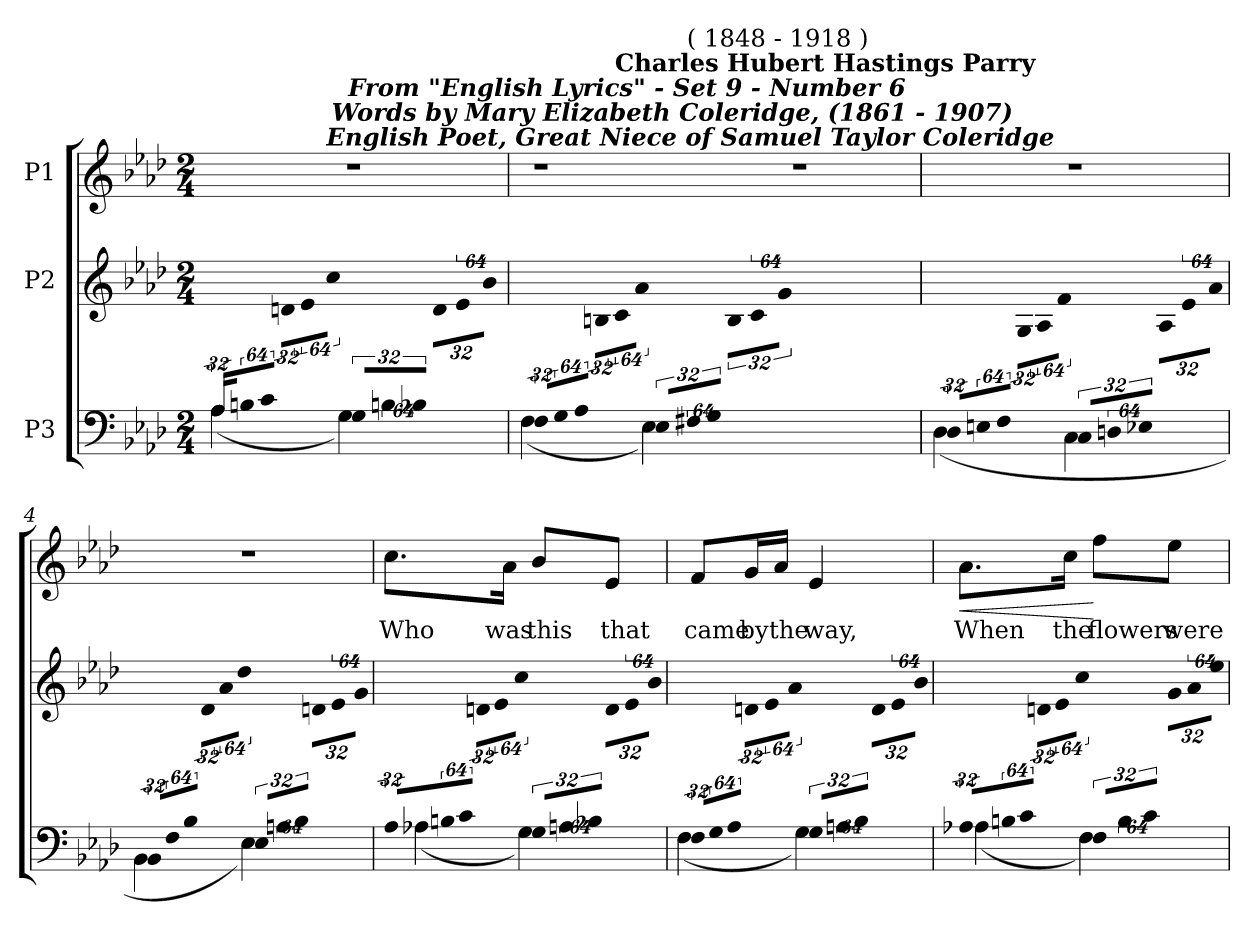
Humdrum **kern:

**kern	**kern	**kern	**text	**dynam
*part3	*part2	*part1	*part1	*part1
*staff3	*staff2	*staff1	*staff1	*staff1
*I"P3	*I"P2	*I"P1	*	*
!!LO:PB:g=z
*clefF4	*clefG2	*clefG2	*	*
*k[b-e-a-d-]	*k[b-e-a-d-]	*k[b-e-a-d-]	*	*
*A-:	*A-:	*A-:	*	*
*M2/4	*M2/4	*M2/4	*	*
*MM70	*MM70	*MM70	*	*
=1	=1	=1	=1	=1
!	!	!LO:TX:a:B:t=Editor&colon; John Henry Fowler	!	!
!	!	!LO:TX:a:Bi:t=(  Revision&colon;   5 - 21 - 2008  )	!	!
!	!	!LO:TX:a:Bi:t=Lightly	!	!
!LO:N:vis=16	!	!LO:N:vis=1	!	!
*^	*	*^	*	*
*	*	*	*	*^	*	*
*	*	*	*	*	*^	*	*
(512%21A-i/LL	(4A-i\	32ryy	2r	8ryy	8ryy	8ryy	.	.
.	.	128ryy	.	.	.	.	.	.
.	.	512ryy	.	.	.	.	.	.
!LO:N:vis=16	!	!	!	!	!	!	!	!
1024%43Bni/	.	32ryy	.	.	.	.	.	.
.	.	128ryy	.	.	.	.	.	.
.	.	512.ryy	.	.	.	.	.	.
!LO:N:vis=16	!	!	!	!	!	!	!	!
1024%43ci/JJ	.	32ryy	.	.	.	.	.	.
.	.	128ryy	.	.	.	.	.	.
.	.	512.ryy	.	.	.	.	.	.
!	!	!LO:N:vis=16	!	!	!	!	!	!
32ryy	.	512%21dni\LL	.	16ryy	16ryy	16ryy	.	.
128ryy	.	.	.	.	.	.	.	.
512ryy	.	.	.	.	.	.	.	.
!	!	!LO:N:vis=16	!	!	!	!	!	!
32ryy	.	1024%43e-i\	.	.	.	.	.	.
.	.	.	.	64ryy	64..ryy	32...ryy	.	.
128ryy	.	.	.	.	.	.	.	.
.	.	.	.	256ryy	.	.	.	.
512.ryy	.	.	.	.	.	.	.	.
.	.	.	.	1024ryy	.	.	.	.
!	!	!	!	!LO:TX:a:Bi:t=English Poet, Great Niece of Samuel Taylor Coleridge	!	!	!	!
!	!	!LO:N:vis=16	!	!	!	!	!	!
32ryy	.	1024%43cci\JJ	.	4ryy	.	.	.	.
!	!	!	!	!	!LO:TX:a:Bi:t=Words by Mary Elizabeth Coleridge, (1861 - 1907)	!	!	!
.	.	.	.	.	4ryy	.	.	.
128ryy	.	.	.	.	.	.	.	.
!	!	!	!	!	!	!LO:TX:a:Bi:t=From "English Lyrics" -  Set 9 -  Number 6	!	!
.	.	.	.	.	.	4ryy	.	.
512.ryy)	.	.	.	.	.	.	.	.
!LO:N:vis=16	!	!	!	!	!	!	!	!
(512%21Gi/LL	4Gi\)	32ryy	.	.	.	.	.	.
.	.	128ryy	.	.	.	.	.	.
.	.	512ryy	.	.	.	.	.	.
!LO:N:vis=16	!	!	!	!	!	!	!	!
1024%43Bni/	.	32ryy	.	.	.	.	.	.
.	.	128ryy	.	.	.	.	.	.
.	.	512.ryy	.	.	.	.	.	.
!LO:N:vis=16	!	!	!	!	!	!	!	!
1024%43B-Xi/JJ	.	32ryy	.	.	.	.	.	.
.	.	128ryy	.	.	.	.	.	.
.	.	512.ryy	.	.	.	.	.	.
!	!	!LO:N:vis=16	!	!	!	!	!	!
32ryy	.	512%21di\LL	.	.	.	.	.	.
128ryy	.	.	.	.	.	.	.	.
512ryy	.	.	.	.	.	.	.	.
!	!	!LO:N:vis=16	!	!	!	!	!	!
32ryy	.	1024%43e-i\	.	.	.	.	.	.
128ryy	.	.	.	.	.	.	.	.
512.ryy	.	.	.	.	.	.	.	.
!	!	!LO:N:vis=16	!	!	!	!	!	!
32ryy	.	1024%43b-i\JJ	.	32ryy	.	.	.	.
.	.	.	.	.	32ryy	.	.	.
128ryy	.	.	.	128ryy	.	.	.	.
.	.	.	.	.	256ryy	256ryy	.	.
512.ryy)	.	.	.	512.ryy	.	.	.	.
=2	=2	=2	=2	=2	=2	=2	=2	=2
!LO:N:vis=16	!	!	!LO:N:vis=1	!	!	!	!	!
*	*	*	*	*	*v	*v	*	*
(512%21Fi/LL	(4Fi\	32ryy	2r	8ryy	4ryy	.	.
.	.	128ryy	.	.	.	.	.
.	.	512ryy	.	.	.	.	.
!LO:N:vis=16	!	!	!	!	!	!	!
1024%43Gi/	.	32ryy	.	.	.	.	.
.	.	128ryy	.	.	.	.	.
.	.	512.ryy	.	.	.	.	.
!LO:N:vis=16	!	!	!	!	!	!	!
1024%43A-i/JJ	.	32ryy	.	.	.	.	.
.	.	128ryy	.	.	.	.	.
.	.	512.ryy	.	.	.	.	.
!	!	!LO:N:vis=16	!	!	!	!	!
32ryy	.	512%21Bni\LL	.	32ryy	.	.	.
128ryy	.	.	.	128ryy	.	.	.
512ryy	.	.	.	512ryy	.	.	.
!	!	!	!	!LO:TX:a:B:t=Charles Hubert Hastings Parry	!	!	!
!	!	!LO:N:vis=16	!	!	!	!	!
32ryy	.	1024%43ci\	.	2ryy	.	.	.
128ryy	.	.	.	.	.	.	.
512.ryy	.	.	.	.	.	.	.
!	!	!LO:N:vis=16	!	!	!	!	!
32ryy	.	1024%43a-i\JJ	.	.	.	.	.
128ryy	.	.	.	.	.	.	.
512.ryy)	.	.	.	.	.	.	.
!LO:N:vis=16	!	!	!	!	!	!	!
(512%21E-i/LL	4E-i\)	32ryy	.	.	32ryy	.	.
.	.	128ryy	.	.	128ryy	.	.
.	.	512ryy	.	.	512ryy	.	.
!	!	!	!	!	!LO:TX:a:t=( 1848 - 1918 )	!	!
!LO:N:vis=16	!	!	!	!	!	!	!
1024%43F#Xi/	.	32ryy	.	.	2ryy	.	.
.	.	128ryy	.	.	.	.	.
.	.	512.ryy	.	.	.	.	.
!LO:N:vis=16	!	!	!	!	!	!	!
1024%43Gi/JJ	.	32ryy	.	.	.	.	.
.	.	128ryy	.	.	.	.	.
.	.	512.ryy	.	.	.	.	.
!	!	!LO:N:vis=16	!	!	!	!	!
32ryy	.	512%21Bi\LL	.	.	.	.	.
128ryy	.	.	.	.	.	.	.
512ryy	.	.	.	.	.	.	.
!	!	!LO:N:vis=16	!	!	!	!	!
32ryy	.	1024%43ci\	.	.	.	.	.
128ryy	.	.	.	.	.	.	.
512.ryy	.	.	.	.	.	.	.
!	!	!LO:N:vis=16	!	!	!	!	!
32ryy	.	1024%43gi\JJ	.	.	.	.	.
128ryy	.	.	.	.	.	.	.
512.ryy)	.	.	.	.	.	.	.
!	!	!	!LO:N:vis=1	!	!	!	!
2ryy	2ryy	2ryy	2r	.	.	.	.
.	.	.	.	4ryy	.	.	.
.	.	.	.	.	8ryy	.	.
.	.	.	.	16ryy	16ryy	.	.
.	.	.	.	64ryy	64ryy	.	.
.	.	.	.	256.ryy	256.ryy	.	.
!!LO:LB:g=z
=3	=3	=3	=3	=3	=3	=3	=3
!LO:N:vis=16	!	!	!LO:N:vis=1	!	!	!	!
*	*	*	*v	*v	*v	*	*
(512%21D-i/LL	(4D-i\	32ryy	2r	.	.
.	.	128ryy	.	.	.
.	.	512ryy	.	.	.
!LO:N:vis=16	!	!	!	!	!
1024%43Eni/	.	32ryy	.	.	.
.	.	128ryy	.	.	.
.	.	512.ryy	.	.	.
!LO:N:vis=16	!	!	!	!	!
1024%43Fi/JJ	.	32ryy	.	.	.
.	.	128ryy	.	.	.
.	.	512.ryy	.	.	.
!	!	!LO:N:vis=16	!	!	!
32ryy	.	512%21Gi\LL	.	.	.
128ryy	.	.	.	.	.
512ryy	.	.	.	.	.
!	!	!LO:N:vis=16	!	!	!
32ryy	.	1024%43A-i\	.	.	.
128ryy	.	.	.	.	.
512.ryy	.	.	.	.	.
!	!	!LO:N:vis=16	!	!	!
32ryy	.	1024%43fi\JJ	.	.	.
128ryy	.	.	.	.	.
512.ryy)	.	.	.	.	.
!LO:N:vis=16	!	!	!	!	!
(512%21Ci/LL	4Ci\	32ryy	.	.	.
.	.	128ryy	.	.	.
.	.	512ryy	.	.	.
!LO:N:vis=16	!	!	!	!	!
1024%43Dni/	.	32ryy	.	.	.
.	.	128ryy	.	.	.
.	.	512.ryy	.	.	.
!LO:N:vis=16	!	!	!	!	!
1024%43E-Xi/JJ	.	32ryy	.	.	.
.	.	128ryy	.	.	.
.	.	512.ryy	.	.	.
!	!	!LO:N:vis=16	!	!	!
32ryy	.	512%21A-i\LL	.	.	.
128ryy	.	.	.	.	.
512ryy	.	.	.	.	.
!	!	!LO:N:vis=16	!	!	!
32ryy	.	1024%43e-i\	.	.	.
128ryy	.	.	.	.	.
512.ryy	.	.	.	.	.
!	!	!LO:N:vis=16	!	!	!
32ryy	.	1024%43a-i\JJ	.	.	.
128ryy	.	.	.	.	.
512.ryy)	.	.	.	.	.
=4	=4	=4	=4	=4	=4
!LO:N:vis=16	!	!	!LO:N:vis=1	!	!
(512%21BB-i/LL	4BB-i\	32ryy	2r	.	.
.	.	128ryy	.	.	.
.	.	512ryy	.	.	.
!LO:N:vis=16	!	!	!	!	!
1024%43Fi/	.	32ryy	.	.	.
.	.	128ryy	.	.	.
.	.	512.ryy	.	.	.
!LO:N:vis=16	!	!	!	!	!
1024%43B-i/JJ	.	32ryy	.	.	.
.	.	128ryy	.	.	.
.	.	512.ryy	.	.	.
!	!	!LO:N:vis=16	!	!	!
32ryy	.	512%21d-i\LL	.	.	.
128ryy	.	.	.	.	.
512ryy	.	.	.	.	.
!	!	!LO:N:vis=16	!	!	!
32ryy	.	1024%43a-i\	.	.	.
128ryy	.	.	.	.	.
512.ryy	.	.	.	.	.
!	!	!LO:N:vis=16	!	!	!
32ryy	.	1024%43dd-i\JJ	.	.	.
128ryy	.	.	.	.	.
512.ryy)	.	.	.	.	.
!LO:N:vis=16	!	!	!	!	!
(512%21E-i/LL	4E-i\)	32ryy	.	.	.
.	.	128ryy	.	.	.
.	.	512ryy	.	.	.
!LO:N:vis=16	!	!	!	!	!
1024%43Ani/	.	32ryy	.	.	.
.	.	128ryy	.	.	.
.	.	512.ryy	.	.	.
!LO:N:vis=16	!	!	!	!	!
1024%43B-i/JJ	.	32ryy	.	.	.
.	.	128ryy	.	.	.
.	.	512.ryy	.	.	.
!	!	!LO:N:vis=16	!	!	!
32ryy	.	512%21dni\LL	.	.	.
128ryy	.	.	.	.	.
512ryy	.	.	.	.	.
!	!	!LO:N:vis=16	!	!	!
32ryy	.	1024%43e-i\	.	.	.
128ryy	.	.	.	.	.
512.ryy	.	.	.	.	.
!	!	!LO:N:vis=16	!	!	!
32ryy	.	1024%43gi\JJ	.	.	.
128ryy	.	.	.	.	.
512.ryy)	.	.	.	.	.
=5	=5	=5	=5	=5	=5
!LO:N:vis=16	!	!	!	!	!
!	!	!	!	!LO:LY:b:color=#000000	!
(512%21A-i/LL	(4A-Xi\	32ryy	8.cci\L	Who	.
.	.	128ryy	.	.	.
.	.	512ryy	.	.	.
!LO:N:vis=16	!	!	!	!	!
1024%43Bni/	.	32ryy	.	.	.
.	.	128ryy	.	.	.
.	.	512.ryy	.	.	.
!LO:N:vis=16	!	!	!	!	!
1024%43ci/JJ	.	32ryy	.	.	.
.	.	128ryy	.	.	.
.	.	512.ryy	.	.	.
!	!	!LO:N:vis=16	!	!	!
32ryy	.	512%21dni\LL	.	.	.
128ryy	.	.	.	.	.
512ryy	.	.	.	.	.
!	!	!LO:N:vis=16	!	!	!
32ryy	.	1024%43e-i\	.	.	.
!	!	!	!	!LO:LY:b:color=#000000	!
.	.	.	16a-i\Jk	was	.
128ryy	.	.	.	.	.
512.ryy	.	.	.	.	.
!	!	!LO:N:vis=16	!	!	!
32ryy	.	1024%43cci\JJ	.	.	.
128ryy	.	.	.	.	.
512.ryy)	.	.	.	.	.
!LO:N:vis=16	!	!	!	!	!
!	!	!	!	!LO:LY:b:color=#000000	!
(512%21Gi/LL	4Gi\)	32ryy	8b-i/L	this	.
.	.	128ryy	.	.	.
.	.	512ryy	.	.	.
!LO:N:vis=16	!	!	!	!	!
1024%43Ani/	.	32ryy	.	.	.
.	.	128ryy	.	.	.
.	.	512.ryy	.	.	.
!LO:N:vis=16	!	!	!	!	!
1024%43B-Xi/JJ	.	32ryy	.	.	.
.	.	128ryy	.	.	.
.	.	512.ryy	.	.	.
!	!	!LO:N:vis=16	!	!	!
!	!	!	!	!LO:LY:b:color=#000000	!
32ryy	.	512%21di\LL	8e-i/J	that	.
128ryy	.	.	.	.	.
512ryy	.	.	.	.	.
!	!	!LO:N:vis=16	!	!	!
32ryy	.	1024%43e-i\	.	.	.
128ryy	.	.	.	.	.
512.ryy	.	.	.	.	.
!	!	!LO:N:vis=16	!	!	!
32ryy	.	1024%43b-i\JJ	.	.	.
128ryy	.	.	.	.	.
512.ryy)	.	.	.	.	.
!!LO:LB:g=z
=6	=6	=6	=6	=6	=6
!LO:N:vis=16	!	!	!	!	!
!	!	!	!	!LO:LY:b:color=#000000	!
(512%21Fi/LL	(4Fi\	32ryy	8fi/L	came	.
.	.	128ryy	.	.	.
.	.	512ryy	.	.	.
!LO:N:vis=16	!	!	!	!	!
1024%43Gi/	.	32ryy	.	.	.
.	.	128ryy	.	.	.
.	.	512.ryy	.	.	.
!LO:N:vis=16	!	!	!	!	!
1024%43A-i/JJ	.	32ryy	.	.	.
.	.	128ryy	.	.	.
.	.	512.ryy	.	.	.
!	!	!LO:N:vis=16	!	!	!
!	!	!	!	!LO:LY:b:color=#000000	!
32ryy	.	512%21dni\LL	16gi/L	by	.
128ryy	.	.	.	.	.
512ryy	.	.	.	.	.
!	!	!LO:N:vis=16	!	!	!
32ryy	.	1024%43e-i\	.	.	.
!	!	!	!	!LO:LY:b:color=#000000	!
.	.	.	16a-i/JJ	the	.
128ryy	.	.	.	.	.
512.ryy	.	.	.	.	.
!	!	!LO:N:vis=16	!	!	!
32ryy	.	1024%43a-i\JJ	.	.	.
128ryy	.	.	.	.	.
512.ryy)	.	.	.	.	.
!LO:N:vis=16	!	!	!	!	!
!	!	!	!	!LO:LY:b:color=#000000	!
(512%21Gi/LL	4Gi\)	32ryy	4e-i/	way,	.
.	.	128ryy	.	.	.
.	.	512ryy	.	.	.
!LO:N:vis=16	!	!	!	!	!
1024%43Ani/	.	32ryy	.	.	.
.	.	128ryy	.	.	.
.	.	512.ryy	.	.	.
!LO:N:vis=16	!	!	!	!	!
1024%43B-i/JJ	.	32ryy	.	.	.
.	.	128ryy	.	.	.
.	.	512.ryy	.	.	.
!	!	!LO:N:vis=16	!	!	!
32ryy	.	512%21di\LL	.	.	.
128ryy	.	.	.	.	.
512ryy	.	.	.	.	.
!	!	!LO:N:vis=16	!	!	!
32ryy	.	1024%43e-i\	.	.	.
128ryy	.	.	.	.	.
512.ryy	.	.	.	.	.
!	!	!LO:N:vis=16	!	!	!
32ryy	.	1024%43b-i\JJ	.	.	.
128ryy	.	.	.	.	.
512.ryy)	.	.	.	.	.
=7	=7	=7	=7	=7	=7
!LO:N:vis=16	!	!	!	!	!
!	!	!	!	!LO:LY:b:color=#000000	!LO:HP:b
(512%21A-Xi/LL	(4A-i\	32ryy	8.a-i\L	When	<
.	.	128ryy	.	.	.
.	.	512ryy	.	.	.
!LO:N:vis=16	!	!	!	!	!
1024%43Bni/	.	32ryy	.	.	.
.	.	128ryy	.	.	.
.	.	512.ryy	.	.	.
!LO:N:vis=16	!	!	!	!	!
1024%43ci/JJ	.	32ryy	.	.	.
.	.	128ryy	.	.	.
.	.	512.ryy	.	.	.
!	!	!LO:N:vis=16	!	!	!
32ryy	.	512%21dni\LL	.	.	.
128ryy	.	.	.	.	.
512ryy	.	.	.	.	.
!	!	!LO:N:vis=16	!	!	!
32ryy	.	1024%43e-i\	.	.	.
!	!	!	!	!LO:LY:b:color=#000000	!
.	.	.	16cci\Jk	the	.
128ryy	.	.	.	.	.
512.ryy	.	.	.	.	.
!	!	!LO:N:vis=16	!	!	!
32ryy	.	1024%43cci\JJ	.	.	.
128ryy	.	.	.	.	.
512.ryy)	.	.	.	.	.
!LO:N:vis=16	!	!	!	!	!
!	!	!	!	!LO:LY:b:color=#000000	!
(512%21Fi/LL	4Fi\)	32ryy	8ffi\L	flowers	[
.	.	128ryy	.	.	.
.	.	512ryy	.	.	.
!LO:N:vis=16	!	!	!	!	!
1024%43Bi/	.	32ryy	.	.	.
.	.	128ryy	.	.	.
.	.	512.ryy	.	.	.
!LO:N:vis=16	!	!	!	!	!
1024%43ci/JJ	.	32ryy	.	.	.
.	.	128ryy	.	.	.
.	.	512.ryy	.	.	.
!	!	!LO:N:vis=16	!	!	!
!	!	!	!	!LO:LY:b:color=#000000	!
32ryy	.	512%21gi\LL	8ee-i\J	were	.
128ryy	.	.	.	.	.
512ryy	.	.	.	.	.
!	!	!LO:N:vis=16	!	!	!
32ryy	.	1024%43a-i\	.	.	.
128ryy	.	.	.	.	.
512.ryy	.	.	.	.	.
!	!	!LO:N:vis=16	!	!	!
32ryy	.	1024%43ee-i\JJ	.	.	.
128ryy	.	.	.	.	.
512.ryy)	.	.	.	.	.
*v	*v	*	*	*	*
=	=	=	=	=
*-	*-	*-	*-	*-
